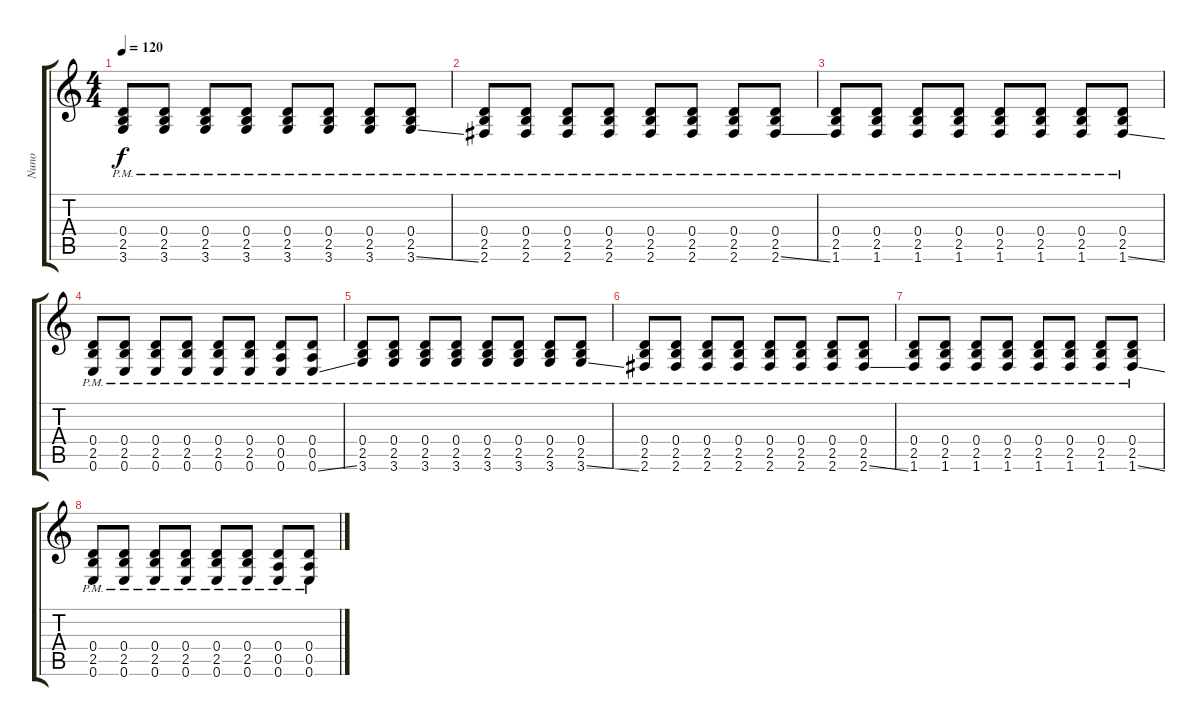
\track ("Nuno" "Nuno") {instrument distortionguitar}
\staff {score tabs}
\tuning (E4 B3 G3 D3 A2 E2) {hide}
\ts (4 4)
\tempo 120
\clef g2
\ks c
(0.4{pm} 2.5{pm} 3.6{pm}).8{dy f} (0.4{pm} 2.5{pm} 3.6{pm}).8 (0.4{pm} 2.5{pm} 3.6{pm}).8 (0.4{pm} 2.5{pm} 3.6{pm}).8 (0.4{pm} 2.5{pm} 3.6{pm}).8 (0.4{pm} 2.5{pm} 3.6{pm}).8 (0.4{pm} 2.5{pm} 3.6{pm}).8 (0.4{pm} 2.5{pm} 3.6{ss pm}).8 |
(0.4{pm} 2.5{pm} 2.6{pm}).8 (0.4{pm} 2.5{pm} 2.6{pm}).8 (0.4{pm} 2.5{pm} 2.6{pm}).8 (0.4{pm} 2.5{pm} 2.6{pm}).8 (0.4{pm} 2.5{pm} 2.6{pm}).8 (0.4{pm} 2.5{pm} 2.6{pm}).8 (0.4{pm} 2.5{pm} 2.6{pm}).8 (0.4{pm} 2.5{pm} 2.6{ss pm}).8 |
(0.4{pm} 2.5{pm} 1.6{pm}).8 (0.4{pm} 2.5{pm} 1.6{pm}).8 (0.4{pm} 2.5{pm} 1.6{pm}).8 (0.4{pm} 2.5{pm} 1.6{pm}).8 (0.4{pm} 2.5{pm} 1.6{pm}).8 (0.4{pm} 2.5{pm} 1.6{pm}).8 (0.4{pm} 2.5{pm} 1.6{pm}).8 (0.4{pm} 2.5{pm} 1.6{ss pm}).8 |
(0.4{pm} 2.5{pm} 0.6{pm}).8 (0.4{pm} 2.5{pm} 0.6{pm}).8 (0.4{pm} 2.5{pm} 0.6{pm}).8 (0.4{pm} 2.5{pm} 0.6{pm}).8 (0.4{pm} 2.5{pm} 0.6{pm}).8 (0.4{pm} 2.5{pm} 0.6{pm}).8 (0.4{pm} 0.5{pm} 0.6{pm}).8 (0.4{pm} 0.5{pm} 0.6{ss pm}).8 |
(0.4{pm} 2.5{pm} 3.6{pm}).8 (0.4{pm} 2.5{pm} 3.6{pm}).8 (0.4{pm} 2.5{pm} 3.6{pm}).8 (0.4{pm} 2.5{pm} 3.6{pm}).8 (0.4{pm} 2.5{pm} 3.6{pm}).8 (0.4{pm} 2.5{pm} 3.6{pm}).8 (0.4{pm} 2.5{pm} 3.6{pm}).8 (0.4{pm} 2.5{pm} 3.6{ss pm}).8 |
(0.4{pm} 2.5{pm} 2.6{pm}).8 (0.4{pm} 2.5{pm} 2.6{pm}).8 (0.4{pm} 2.5{pm} 2.6{pm}).8 (0.4{pm} 2.5{pm} 2.6{pm}).8 (0.4{pm} 2.5{pm} 2.6{pm}).8 (0.4{pm} 2.5{pm} 2.6{pm}).8 (0.4{pm} 2.5{pm} 2.6{pm}).8 (0.4{pm} 2.5{pm} 2.6{ss pm}).8 |
(0.4{pm} 2.5{pm} 1.6{pm}).8 (0.4{pm} 2.5{pm} 1.6{pm}).8 (0.4{pm} 2.5{pm} 1.6{pm}).8 (0.4{pm} 2.5{pm} 1.6{pm}).8 (0.4{pm} 2.5{pm} 1.6{pm}).8 (0.4{pm} 2.5{pm} 1.6{pm}).8 (0.4{pm} 2.5{pm} 1.6{pm}).8 (0.4{pm} 2.5{pm} 1.6{ss pm}).8 |
(0.4{pm} 2.5{pm} 0.6{pm}).8 (0.4{pm} 2.5{pm} 0.6{pm}).8 (0.4{pm} 2.5{pm} 0.6{pm}).8 (0.4{pm} 2.5{pm} 0.6{pm}).8 (0.4{pm} 2.5{pm} 0.6{pm}).8 (0.4{pm} 2.5{pm} 0.6{pm}).8 (0.4{pm} 0.5{pm} 0.6{pm}).8 (0.4{pm} 0.5{pm} 0.6{pm}).8
